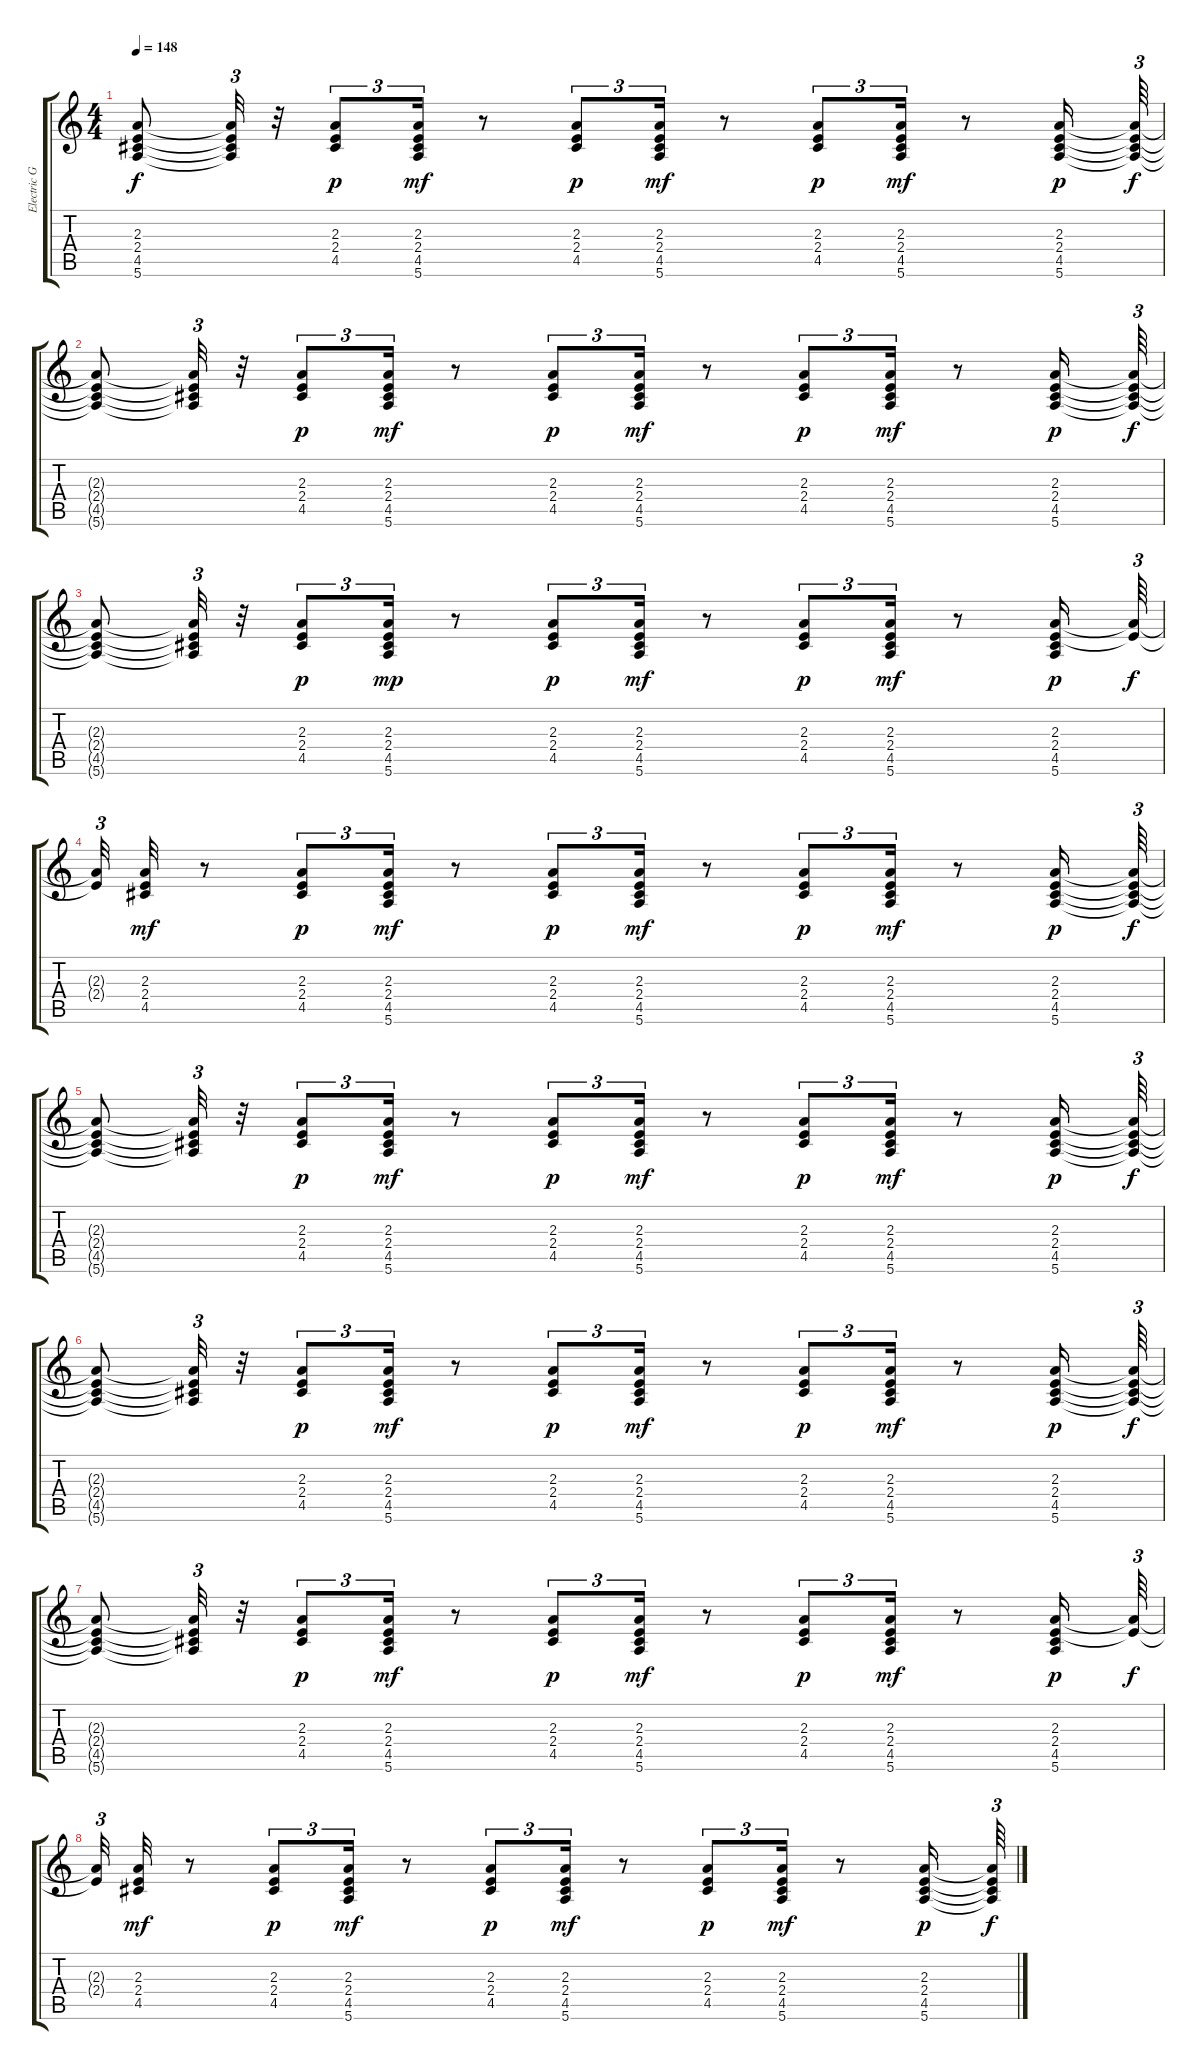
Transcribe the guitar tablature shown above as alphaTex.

\track ("Electric Guitar (muted)" "Electric G") {mute instrument electricguitarmuted}
\staff {score tabs}
\tuning (E4 B3 G3 D3 A2 E2) {hide}
\ts (4 4)
\tempo 148
\clef g2
\ks c
(2.3{t} 2.4{t} 4.5{t} 5.6{t}).8{dy f} (2.3{t} 2.4{t} 4.5{t} 5.6{t}).32{tu (3 2)} r.32 (2.3 2.4 4.5).8{tu (3 2) dy p} (2.3 2.4 4.5 5.6).16{tu (3 2) dy mf} r.8 (2.3 2.4 4.5).8{tu (3 2) dy p} (2.3 2.4 4.5 5.6).16{tu (3 2) dy mf} r.8 (2.3 2.4 4.5).8{tu (3 2) dy p} (2.3 2.4 4.5 5.6).16{tu (3 2) dy mf} r.8 (2.3 2.4 4.5 5.6).16{dy p} (2.3{t} 2.4{t} 4.5{t} 5.6{t}).64{tu (3 2) dy f} |
(2.3{t} 2.4{t} 4.5{t} 5.6{t}).8 (2.3{t} 2.4{t} 4.5{t} 5.6{t}).32{tu (3 2)} r.32 (2.3 2.4 4.5).8{tu (3 2) dy p} (2.3 2.4 4.5 5.6).16{tu (3 2) dy mf} r.8 (2.3 2.4 4.5).8{tu (3 2) dy p} (2.3 2.4 4.5 5.6).16{tu (3 2) dy mf} r.8 (2.3 2.4 4.5).8{tu (3 2) dy p} (2.3 2.4 4.5 5.6).16{tu (3 2) dy mf} r.8 (2.3 2.4 4.5 5.6).16{dy p} (2.3{t} 2.4{t} 4.5{t} 5.6{t}).64{tu (3 2) dy f} |
(2.3{t} 2.4{t} 4.5{t} 5.6{t}).8 (2.3{t} 2.4{t} 4.5{t} 5.6{t}).32{tu (3 2)} r.32 (2.3 2.4 4.5).8{tu (3 2) dy p} (2.3 2.4 4.5 5.6).16{tu (3 2) dy mp} r.8 (2.3 2.4 4.5).8{tu (3 2) dy p} (2.3 2.4 4.5 5.6).16{tu (3 2) dy mf} r.8 (2.3 2.4 4.5).8{tu (3 2) dy p} (2.3 2.4 4.5 5.6).16{tu (3 2) dy mf} r.8 (2.3 2.4 4.5 5.6).16{dy p} (2.3{t} 2.4{t}).64{tu (3 2) dy f} |
(2.3{t} 2.4{t}).32{tu (3 2)} (2.3 2.4 4.5).32{dy mf} r.8 (2.3 2.4 4.5).8{tu (3 2) dy p} (2.3 2.4 4.5 5.6).16{tu (3 2) dy mf} r.8 (2.3 2.4 4.5).8{tu (3 2) dy p} (2.3 2.4 4.5 5.6).16{tu (3 2) dy mf} r.8 (2.3 2.4 4.5).8{tu (3 2) dy p} (2.3 2.4 4.5 5.6).16{tu (3 2) dy mf} r.8 (2.3 2.4 4.5 5.6).16{dy p} (2.3{t} 2.4{t} 4.5{t} 5.6{t}).64{tu (3 2) dy f} |
(2.3{t} 2.4{t} 4.5{t} 5.6{t}).8 (2.3{t} 2.4{t} 4.5{t} 5.6{t}).32{tu (3 2)} r.32 (2.3 2.4 4.5).8{tu (3 2) dy p} (2.3 2.4 4.5 5.6).16{tu (3 2) dy mf} r.8 (2.3 2.4 4.5).8{tu (3 2) dy p} (2.3 2.4 4.5 5.6).16{tu (3 2) dy mf} r.8 (2.3 2.4 4.5).8{tu (3 2) dy p} (2.3 2.4 4.5 5.6).16{tu (3 2) dy mf} r.8 (2.3 2.4 4.5 5.6).16{dy p} (2.3{t} 2.4{t} 4.5{t} 5.6{t}).64{tu (3 2) dy f} |
(2.3{t} 2.4{t} 4.5{t} 5.6{t}).8 (2.3{t} 2.4{t} 4.5{t} 5.6{t}).32{tu (3 2)} r.32 (2.3 2.4 4.5).8{tu (3 2) dy p} (2.3 2.4 4.5 5.6).16{tu (3 2) dy mf} r.8 (2.3 2.4 4.5).8{tu (3 2) dy p} (2.3 2.4 4.5 5.6).16{tu (3 2) dy mf} r.8 (2.3 2.4 4.5).8{tu (3 2) dy p} (2.3 2.4 4.5 5.6).16{tu (3 2) dy mf} r.8 (2.3 2.4 4.5 5.6).16{dy p} (2.3{t} 2.4{t} 4.5{t} 5.6{t}).64{tu (3 2) dy f} |
(2.3{t} 2.4{t} 4.5{t} 5.6{t}).8 (2.3{t} 2.4{t} 4.5{t} 5.6{t}).32{tu (3 2)} r.32 (2.3 2.4 4.5).8{tu (3 2) dy p} (2.3 2.4 4.5 5.6).16{tu (3 2) dy mf} r.8 (2.3 2.4 4.5).8{tu (3 2) dy p} (2.3 2.4 4.5 5.6).16{tu (3 2) dy mf} r.8 (2.3 2.4 4.5).8{tu (3 2) dy p} (2.3 2.4 4.5 5.6).16{tu (3 2) dy mf} r.8 (2.3 2.4 4.5 5.6).16{dy p} (2.3{t} 2.4{t}).64{tu (3 2) dy f} |
(2.3{t} 2.4{t}).32{tu (3 2)} (2.3 2.4 4.5).32{dy mf} r.8 (2.3 2.4 4.5).8{tu (3 2) dy p} (2.3 2.4 4.5 5.6).16{tu (3 2) dy mf} r.8 (2.3 2.4 4.5).8{tu (3 2) dy p} (2.3 2.4 4.5 5.6).16{tu (3 2) dy mf} r.8 (2.3 2.4 4.5).8{tu (3 2) dy p} (2.3 2.4 4.5 5.6).16{tu (3 2) dy mf} r.8 (2.3 2.4 4.5 5.6).16{dy p} (2.3{t} 2.4{t} 4.5{t} 5.6{t}).64{tu (3 2) dy f}
